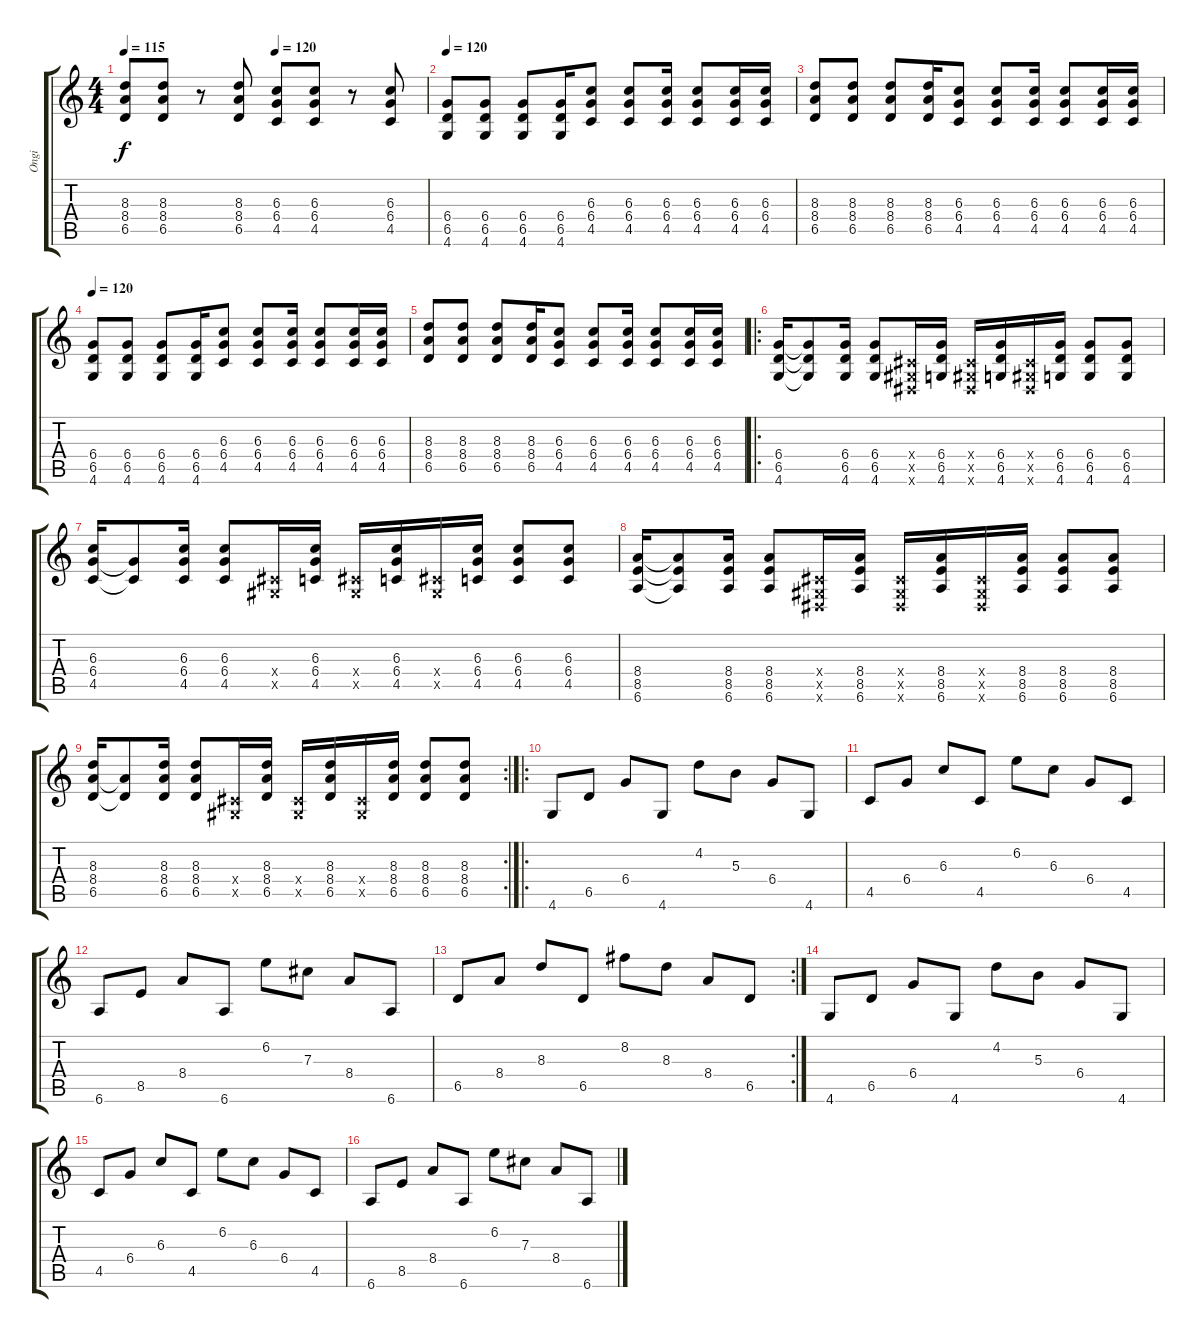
\track ("Ongi" "Ongi") {instrument distortionguitar}
\staff {score tabs}
\tuning (Eb4 Bb3 Gb3 Db3 Ab2 Eb2) {hide}
\ts (4 4)
\tempo (120 0.5)
\tempo 115
\clef g2
\ks c
(8.3 8.4 6.5).8{dy f} (8.3 8.4 6.5).8 r.8 (8.3 8.4 6.5).8 (6.3 6.4 4.5).8 (6.3 6.4 4.5).8 r.8 (6.3 6.4 4.5).8 |
\tempo 120
(6.4 6.5 4.6).8 (6.4 6.5 4.6).8 (6.4 6.5 4.6).8 (6.4 6.5 4.6).16 (6.3 6.4 4.5).8 (6.3 6.4 4.5).8 (6.3 6.4 4.5).16 (6.3 6.4 4.5).8 (6.3 6.4 4.5).16 (6.3 6.4 4.5).16 |
(8.3 8.4 6.5).8 (8.3 8.4 6.5).8 (8.3 8.4 6.5).8 (8.3 8.4 6.5).16 (6.3 6.4 4.5).8 (6.3 6.4 4.5).8 (6.3 6.4 4.5).16 (6.3 6.4 4.5).8 (6.3 6.4 4.5).16 (6.3 6.4 4.5).16 |
\tempo 120
(6.4 6.5 4.6).8 (6.4 6.5 4.6).8 (6.4 6.5 4.6).8 (6.4 6.5 4.6).16 (6.3 6.4 4.5).8 (6.3 6.4 4.5).8 (6.3 6.4 4.5).16 (6.3 6.4 4.5).8 (6.3 6.4 4.5).16 (6.3 6.4 4.5).16 |
(8.3 8.4 6.5).8 (8.3 8.4 6.5).8 (8.3 8.4 6.5).8 (8.3 8.4 6.5).16 (6.3 6.4 4.5).8 (6.3 6.4 4.5).8 (6.3 6.4 4.5).16 (6.3 6.4 4.5).8 (6.3 6.4 4.5).16 (6.3 6.4 4.5).16 |
\ro
(6.4 6.5 4.6).16 (6.4{t} 6.5{t} 4.6{t}).8 (6.4 6.5 4.6).16 (6.4 6.5 4.6).8 (0.4{x} 0.5{x} 0.6{x}).16 (6.4 6.5 4.6).16 (0.4{x} 0.5{x} 0.6{x}).16 (6.4 6.5 4.6).16 (0.4{x} 0.5{x} 0.6{x}).16 (6.4 6.5 4.6).16 (6.4 6.5 4.6).8 (6.4 6.5 4.6).8 |
(6.3 6.4 4.5).16 (6.4{t} 4.5{t}).8 (6.3 6.4 4.5).16 (6.3 6.4 4.5).8 (0.4{x} 0.5{x}).16 (6.3 6.4 4.5).16 (0.4{x} 0.5{x}).16 (6.3 6.4 4.5).16 (0.4{x} 0.5{x}).16 (6.3 6.4 4.5).16 (6.3 6.4 4.5).8 (6.3 6.4 4.5).8 |
(8.4 8.5 6.6).16 (8.4{t} 8.5{t} 6.6{t}).8 (8.4 8.5 6.6).16 (8.4 8.5 6.6).8 (0.4{x} 0.5{x} 0.6{x}).16 (8.4 8.5 6.6).16 (0.4{x} 0.5{x} 0.6{x}).16 (8.4 8.5 6.6).16 (0.4{x} 0.5{x} 0.6{x}).16 (8.4 8.5 6.6).16 (8.4 8.5 6.6).8 (8.4 8.5 6.6).8 |
\rc 2
(8.3 8.4 6.5).16 (8.4{t} 6.5{t}).8 (8.3 8.4 6.5).16 (8.3 8.4 6.5).8 (0.4{x} 0.5{x}).16 (8.3 8.4 6.5).16 (0.4{x} 0.5{x}).16 (8.3 8.4 6.5).16 (0.4{x} 0.5{x}).16 (8.3 8.4 6.5).16 (8.3 8.4 6.5).8 (8.3 8.4 6.5).8 |
\ro
4.6.8{instrument electricguitarclean} 6.5.8 6.4.8 4.6.8 4.2.8 5.3.8 6.4.8 4.6.8 |
4.5.8 6.4.8 6.3.8 4.5.8 6.2.8 6.3.8 6.4.8 4.5.8 |
6.6.8 8.5.8 8.4.8 6.6.8 6.2.8 7.3.8 8.4.8 6.6.8 |
\rc 2
6.5.8 8.4.8 8.3.8 6.5.8 8.2.8 8.3.8 8.4.8 6.5.8 |
4.6.8{instrument electricguitarclean} 6.5.8 6.4.8 4.6.8 4.2.8 5.3.8 6.4.8 4.6.8 |
4.5.8 6.4.8 6.3.8 4.5.8 6.2.8 6.3.8 6.4.8 4.5.8 |
6.6.8 8.5.8 8.4.8 6.6.8 6.2.8 7.3.8 8.4.8 6.6.8
